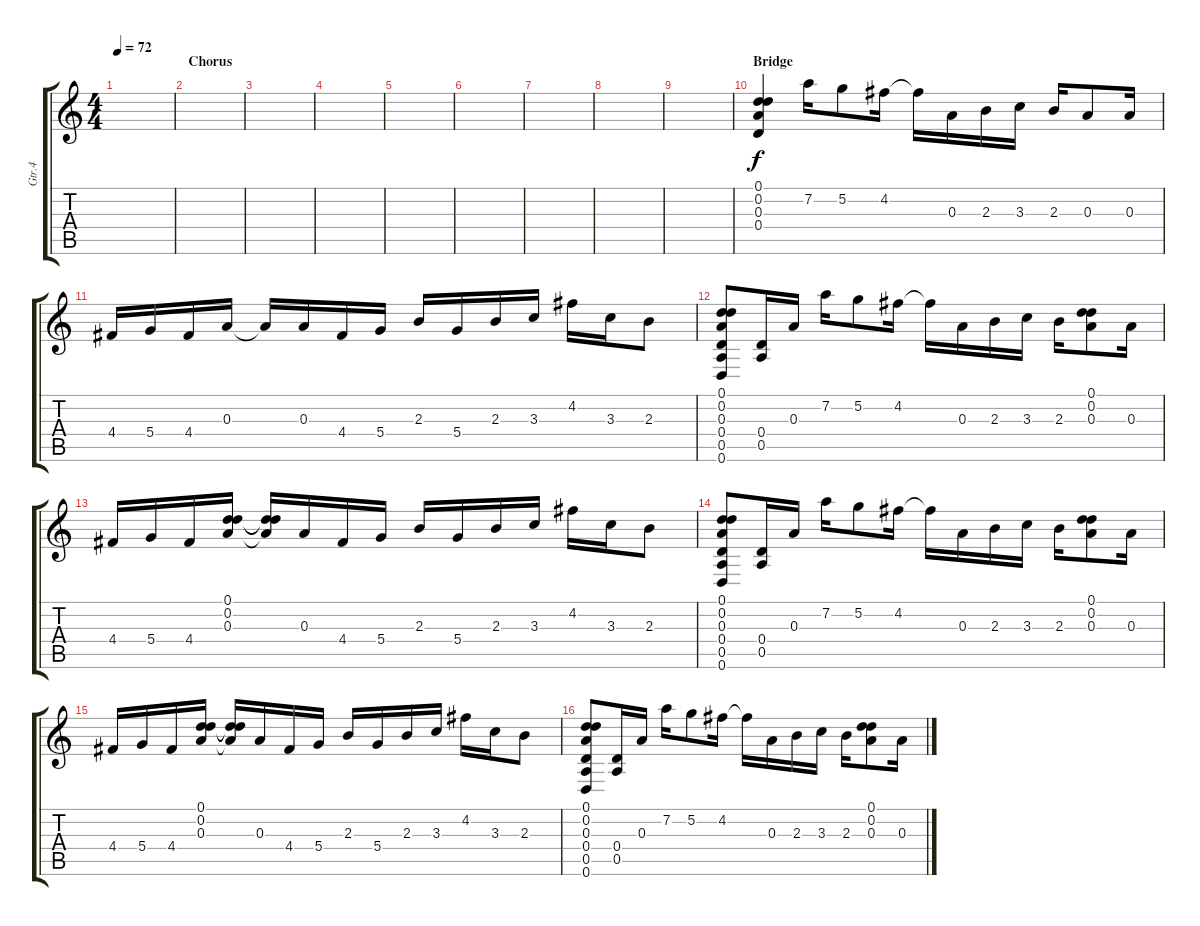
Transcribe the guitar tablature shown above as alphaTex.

\track ("Gtr.4" "Gtr.4") {instrument electricguitarclean}
\staff {score tabs}
\tuning (D4 D4 A3 D3 A2 D2) {hide}
\ts (4 4)
\tempo 72
\clef g2
\ks c
|
\section ("" "Chorus")
|
|
|
|
|
|
|
|
\section ("" "Bridge")
(0.1 0.2 0.3 0.4).4 7.2.16 5.2.8 4.2.16 4.2{t}.16 0.3.16 2.3.16 3.3.16 2.3.16 0.3.8 0.3.16 |
4.4.16 5.4.16 4.4.16 0.3.16 0.3{t}.16 0.3.16 4.4.16 5.4.16 2.3.16 5.4.16 2.3.16 3.3.16 4.2.16 3.3.16 2.3.8 |
(0.1 0.2 0.3 0.4 0.5 0.6).8 (0.4 0.5).16 0.3.16 7.2.16 5.2.8 4.2.16 4.2{t}.16 0.3.16 2.3.16 3.3.16 2.3.16 (0.1 0.2 0.3).8 0.3.16 |
4.4.16 5.4.16 4.4.16 (0.1 0.2 0.3).16 (0.1{t} 0.2{t} 0.3{t}).16 0.3.16 4.4.16 5.4.16 2.3.16 5.4.16 2.3.16 3.3.16 4.2.16 3.3.16 2.3.8 |
(0.1 0.2 0.3 0.4 0.5 0.6).8 (0.4 0.5).16 0.3.16 7.2.16 5.2.8 4.2.16 4.2{t}.16 0.3.16 2.3.16 3.3.16 2.3.16 (0.1 0.2 0.3).8 0.3.16 |
4.4.16 5.4.16 4.4.16 (0.1 0.2 0.3).16 (0.1{t} 0.2{t} 0.3{t}).16 0.3.16 4.4.16 5.4.16 2.3.16 5.4.16 2.3.16 3.3.16 4.2.16 3.3.16 2.3.8 |
(0.1 0.2 0.3 0.4 0.5 0.6).8 (0.4 0.5).16 0.3.16 7.2.16 5.2.8 4.2.16 4.2{t}.16 0.3.16 2.3.16 3.3.16 2.3.16 (0.1 0.2 0.3).8 0.3.16
